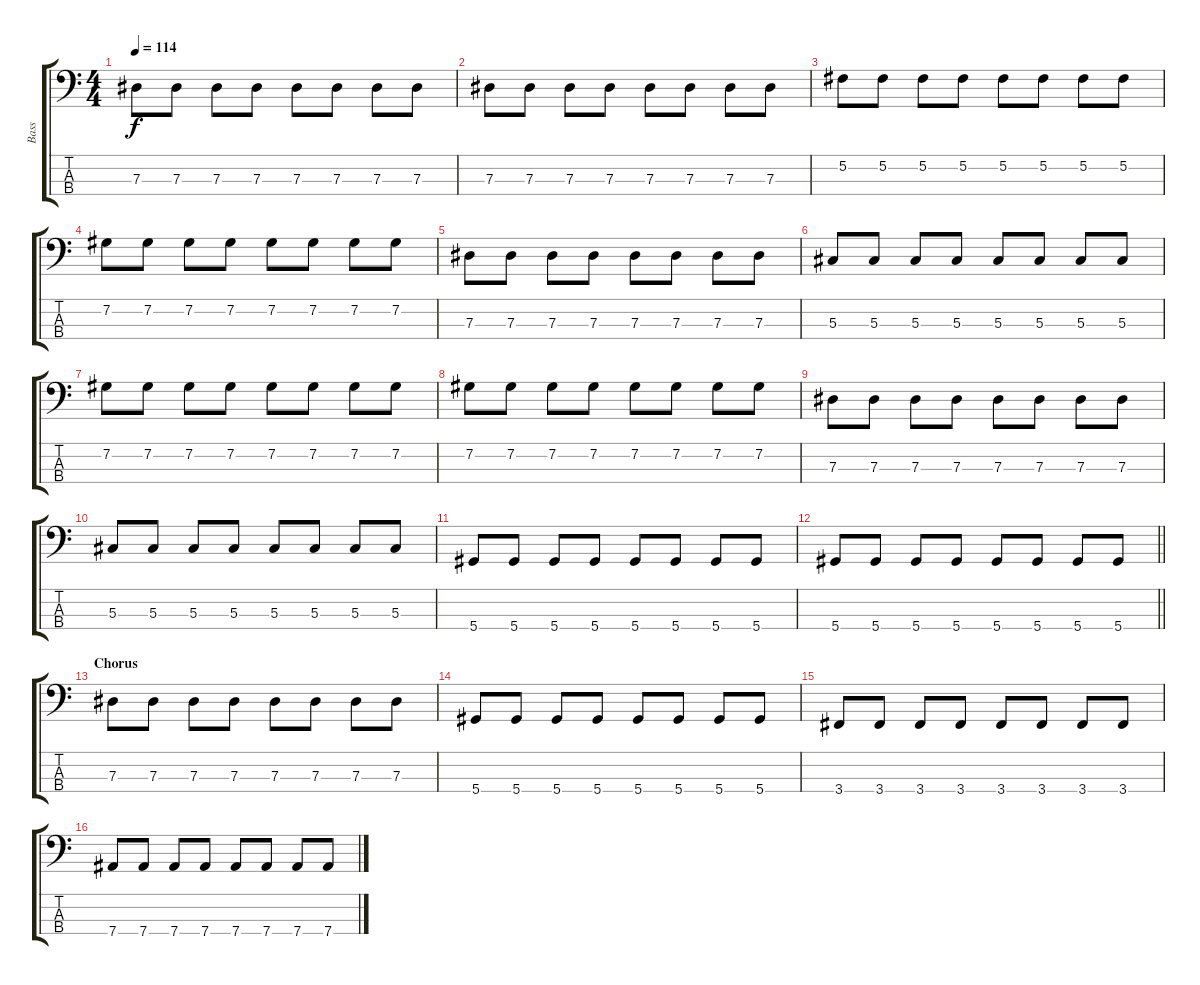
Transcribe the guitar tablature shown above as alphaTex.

\track ("Bass" "Bass") {instrument electricbasspick}
\staff {score tabs}
\tuning (Gb2 Db2 Ab1 Eb1) {hide}
\ts (4 4)
\tempo 114
\clef f4
\ks c
7.3.8{dy f} 7.3.8 7.3.8 7.3.8 7.3.8 7.3.8 7.3.8 7.3.8 |
7.3.8 7.3.8 7.3.8 7.3.8 7.3.8 7.3.8 7.3.8 7.3.8 |
5.2.8 5.2.8 5.2.8 5.2.8 5.2.8 5.2.8 5.2.8 5.2.8 |
7.2.8 7.2.8 7.2.8 7.2.8 7.2.8 7.2.8 7.2.8 7.2.8 |
7.3.8 7.3.8 7.3.8 7.3.8 7.3.8 7.3.8 7.3.8 7.3.8 |
5.3.8 5.3.8 5.3.8 5.3.8 5.3.8 5.3.8 5.3.8 5.3.8 |
7.2.8 7.2.8 7.2.8 7.2.8 7.2.8 7.2.8 7.2.8 7.2.8 |
7.2.8 7.2.8 7.2.8 7.2.8 7.2.8 7.2.8 7.2.8 7.2.8 |
7.3.8 7.3.8 7.3.8 7.3.8 7.3.8 7.3.8 7.3.8 7.3.8 |
5.3.8 5.3.8 5.3.8 5.3.8 5.3.8 5.3.8 5.3.8 5.3.8 |
5.4.8 5.4.8 5.4.8 5.4.8 5.4.8 5.4.8 5.4.8 5.4.8 |
\barLineRight lightlight
5.4.8 5.4.8 5.4.8 5.4.8 5.4.8 5.4.8 5.4.8 5.4.8 |
\section ("" "Chorus")
7.3.8 7.3.8 7.3.8 7.3.8 7.3.8 7.3.8 7.3.8 7.3.8 |
5.4.8 5.4.8 5.4.8 5.4.8 5.4.8 5.4.8 5.4.8 5.4.8 |
3.4.8 3.4.8 3.4.8 3.4.8 3.4.8 3.4.8 3.4.8 3.4.8 |
7.4.8 7.4.8 7.4.8 7.4.8 7.4.8 7.4.8 7.4.8 7.4.8
